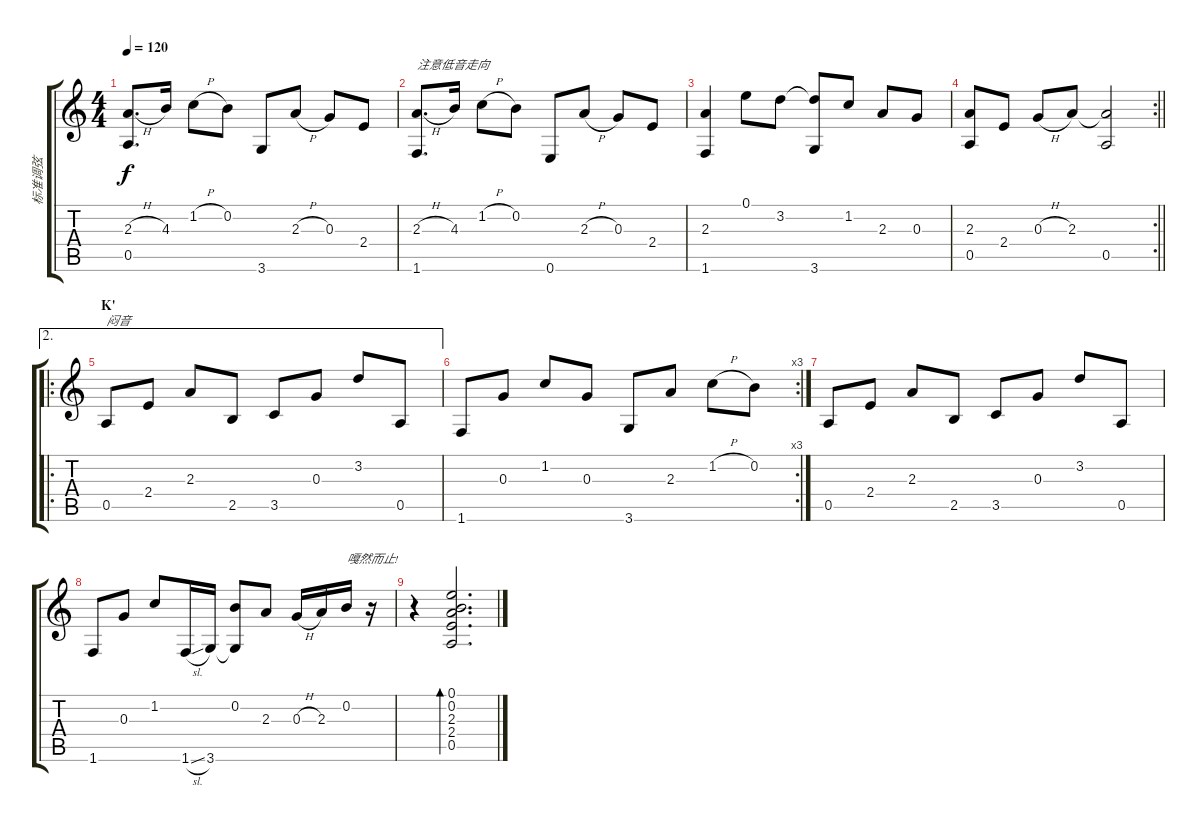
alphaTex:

\track ("标准调弦" "标准调弦") {instrument acousticguitarnylon}
\staff {score tabs}
\tuning (E4 B3 G3 D3 A2 E2) {hide}
\ts (4 4)
\tempo 120
\clef g2
\ks c
(2.3{h} 0.5).8{d dy f} 4.3.16 1.2{h}.8 0.2.8 3.6.8 2.3{h}.8 0.3.8 2.4.8 |
(2.3{h} 1.6).8{d txt "注意低音走向"} 4.3.16 1.2{h}.8 0.2.8 0.6.8 2.3{h}.8 0.3.8 2.4.8 |
(2.3 1.6).4 0.1.8 3.2.8 (3.2{t} 3.6).8 1.2.8 2.3.8 0.3.8 |
\rc 2
\barLineRight lightlight
(2.3 0.5).8 2.4.8 0.3{h}.8 2.3.8 (2.3{t} 0.5).2 |
\ae 2
\ro
\section ("" "K'")
0.5.8{txt "闷音"} 2.4.8 2.3.8 2.5.8 3.5.8 0.3.8 3.2.8 0.5.8 |
\rc 3
1.6.8 0.3.8 1.2.8 0.3.8 3.6.8 2.3.8 1.2{h}.8 0.2.8 |
0.5.8 2.4.8 2.3.8 2.5.8 3.5.8 0.3.8 3.2.8 0.5.8 |
1.6.8 0.3.8 1.2.8 1.6{sl}.16 3.6.16 (0.2 3.6{t}).8 2.3.8 0.3{h}.16 2.3.16 0.2.16{txt "嘎然而止!"} r.16 |
r.4 (0.1 0.2 2.3 2.4 0.5).2{d bd 480}
